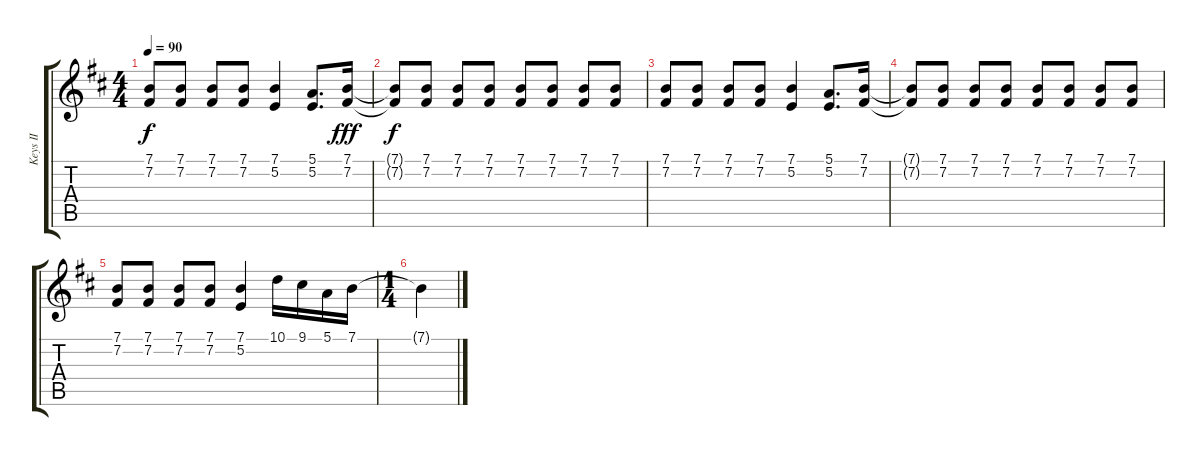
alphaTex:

\track ("Keys II" "Keys II") {instrument choiraahs}
\staff {score tabs}
\tuning (E4 B3 G3 D3 A2 E2) {hide}
\ts (4 4)
\tempo 90
\clef g2
\ks bminor
(7.1 7.2).8{dy f} (7.1 7.2).8 (7.1 7.2).8 (7.1 7.2).8 (7.1 5.2).4 (5.1 5.2).8{d} (7.1 7.2).16{dy fff} |
(7.1{t} 7.2{t}).8{dy f} (7.1 7.2).8 (7.1 7.2).8 (7.1 7.2).8 (7.1 7.2).8 (7.1 7.2).8 (7.1 7.2).8 (7.1 7.2).8 |
(7.1 7.2).8 (7.1 7.2).8 (7.1 7.2).8 (7.1 7.2).8 (7.1 5.2).4 (5.1 5.2).8{d} (7.1 7.2).16 |
(7.1{t} 7.2{t}).8 (7.1 7.2).8 (7.1 7.2).8 (7.1 7.2).8 (7.1 7.2).8 (7.1 7.2).8 (7.1 7.2).8 (7.1 7.2).8 |
(7.1 7.2).8 (7.1 7.2).8 (7.1 7.2).8 (7.1 7.2).8 (7.1 5.2).4 10.1.16 9.1.16 5.1.16 7.1.16 |
\ts (1 4)
7.1{t}.4
